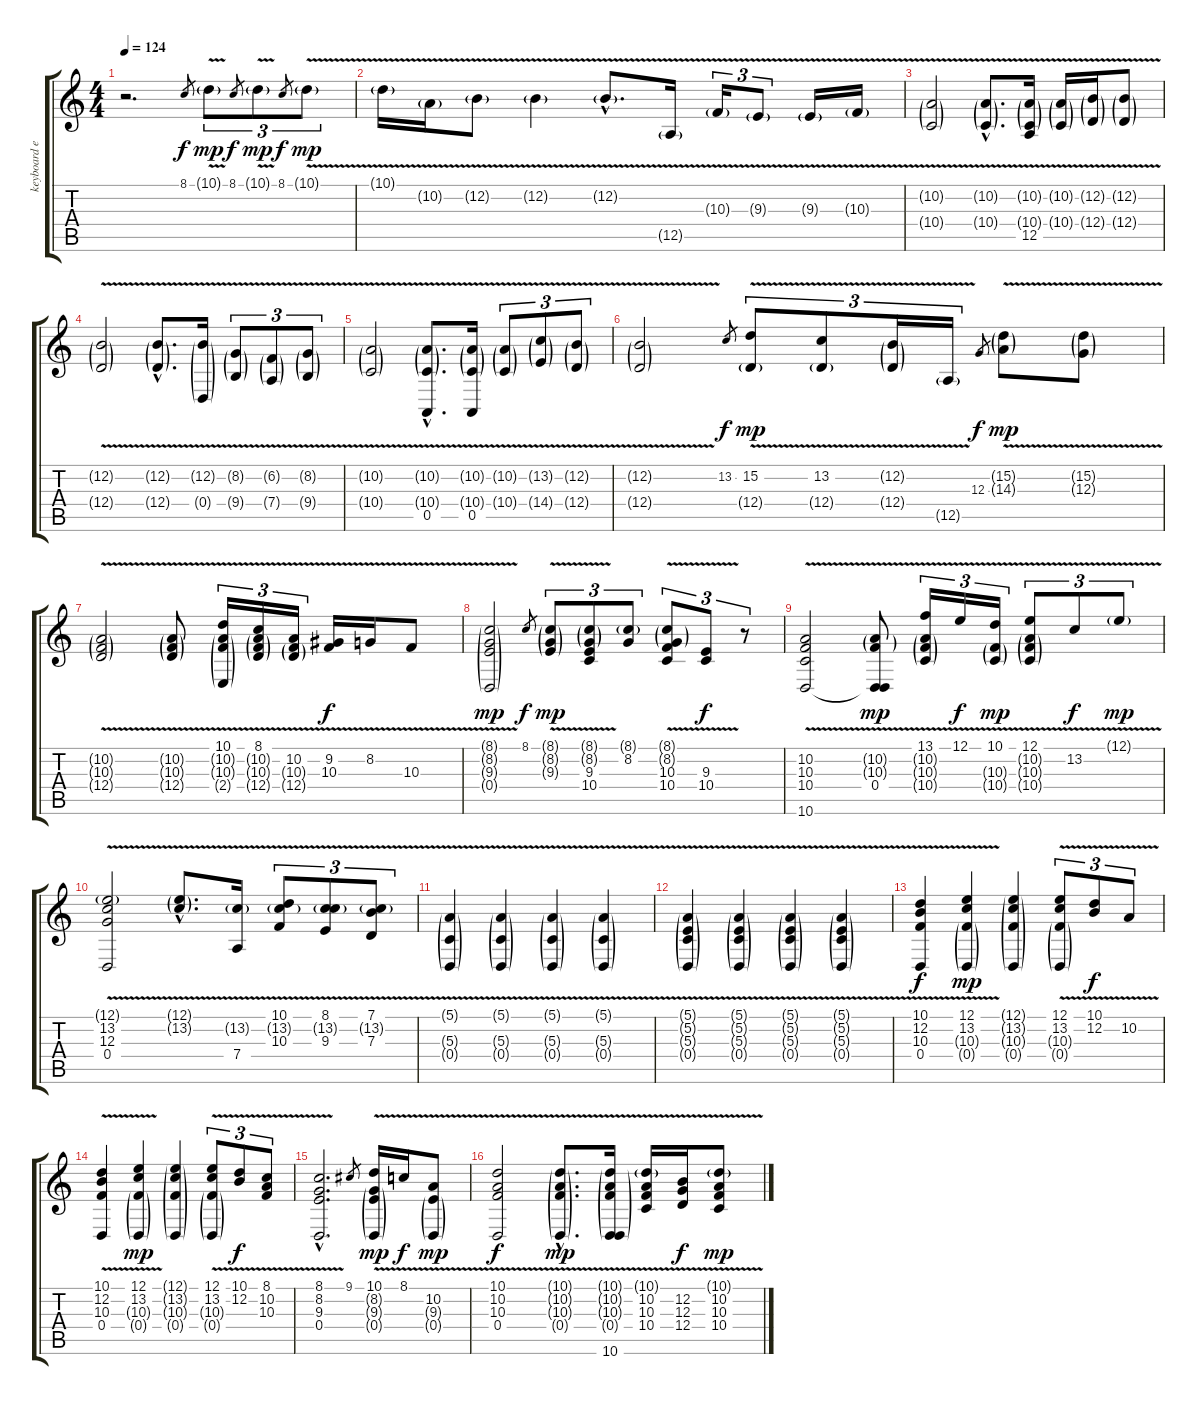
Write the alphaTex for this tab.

\track ("keyboard echo" "keyboard e") {instrument electricpiano1}
\staff {score tabs}
\tuning (E4 B3 G3 D3 A2 E2) {hide}
\ts (4 4)
\tempo 124
\tempo 62
\tempo 124
\clef g2
\ks c
r.2{d dy f instrument electricpiano1} 8.1.8{gr} 10.1{v g}.8{tu (3 2) dy mp} 8.1.8{gr dy f} 10.1{v g}.8{tu (3 2) dy mp} 8.1.8{gr dy f} 10.1{v g}.8{tu (3 2) dy mp} |
10.1{v g}.16 10.2{v g}.16 12.2{v g}.8 12.2{v g}.4 12.2{v g hac}.8{d} 12.5{v g}.16 10.3{v g}.16{tu (3 2)} 9.3{v g}.8{tu (3 2)} 9.3{v g}.16 10.3{v g}.16 |
(10.2{g} 10.4{v g}).2 (10.2{v g hac} 10.4{g hac}).8{d} (10.2{v g} 10.4{g} 12.5{v}).16 (10.2{g} 10.4{v g}).16 (12.2{g} 12.4{v g}).16 (12.2{g} 12.4{v g}).8 |
(12.2{g} 12.4{v g}).2 (12.2{g hac} 12.4{v g hac}).8{d} (12.2{g} 0.4{v g}).16 (8.2{g} 9.4{v g}).8{tu (3 2)} (6.2{g} 7.4{v g}).8{tu (3 2)} (8.2{g} 9.4{v g}).8{tu (3 2)} |
(10.2{g} 10.4{v g}).2 (10.2{g hac} 10.4{g hac} 0.5{v hac}).8{d} (10.2{g} 10.4{g} 0.5{v}).16 (10.2{v g} 10.4{g}).8{tu (3 2)} (13.2{v g} 14.4{g}).8{tu (3 2)} (12.2{v g} 12.4{g}).8{tu (3 2)} |
(12.2{v g} 12.4{g}).2 13.2.8{gr dy f} (15.2{v} 12.4{g}).8{tu (3 2) dy mp} (13.2{v} 12.4{g}).8{tu (3 2)} (12.2{v g} 12.4{g}).16{tu (3 2)} 12.5{v g}.16{tu (3 2)} 12.3.8{gr dy f} (15.2{v g} 14.3{g}).8{dy mp} (15.2{v g} 12.3{g}).8 |
(10.2{v g} 10.3{g} 12.4{g}).2 (10.2{g} 10.3{g} 12.4{v g}).8 (10.1{v} 10.2{g} 10.3{g} 2.4{g}).16{tu (3 2)} (8.1{v} 10.2{g} 10.3{g} 12.4{g}).16{tu (3 2)} (10.2{v} 10.3{g} 12.4{g}).16{tu (3 2)} (9.2{v} 10.3).16{dy f} 8.2{v}.16 10.3{v}.8 |
(8.1{g} 8.2{g} 9.3{g} 0.4{v g}).2{dy mp} 8.1.8{gr dy f} (8.1{g} 8.2{g} 9.3{v g}).8{tu (3 2) dy mp} (8.1{g} 8.2{g} 9.3 10.4{v}).8{tu (3 2)} (8.1{g} 8.2).8{tu (3 2)} (8.1{g} 8.2{g} 10.3 10.4{v}).8{tu (3 2)} (9.3 10.4{v}).8{tu (3 2) dy f} r.8{tu (3 2)} |
(10.2 10.3 10.4 10.6{v}).2 (10.2{g} 10.3{g} 0.4 10.6{t}).8{dy mp} (13.1{v} 10.2{g} 10.3{g} 10.4{g}).16{tu (3 2)} 12.1{v}.16{tu (3 2) dy f} (10.1{v} 10.3{g} 10.4{g}).16{tu (3 2) dy mp} (12.1{v} 10.2{g} 10.3{g} 10.4{g}).8{tu (3 2)} 13.2{v}.8{tu (3 2) dy f} 12.1{v g}.8{tu (3 2) dy mp} |
(12.1{g} 13.2 12.3 0.4{v}).2 (12.1{v g hac} 13.2{g hac}).8{d} (13.2{g} 7.4{v}).16 (10.1 13.2{g} 10.3{v}).8{tu (3 2)} (8.1 13.2{g} 9.3{v}).8{tu (3 2)} (7.1 13.2{g} 7.3{v}).8{tu (3 2)} |
(5.1{g} 5.3{g} 0.4{v g}).4 (5.1{v g} 5.3{g} 0.4{g}).4 (5.1{v g} 5.3{g} 0.4{g}).4 (5.1{v g} 5.3{g} 0.4{g}).4 |
(5.1{g} 5.2{g} 5.3{g} 0.4{v g}).4 (5.1{g} 5.2{g} 5.3{v g} 0.4{g}).4 (5.1{g} 5.2{g} 5.3{v g} 0.4{g}).4 (5.1{g} 5.2{g} 5.3{v g} 0.4{g}).4 |
(10.1 12.2 10.3 0.4{v}).4{dy f} (12.1 13.2{v} 10.3{g} 0.4{g}).4{dy mp} (12.1{g} 13.2{g} 10.3{g} 0.4{g}).4 (12.1 13.2{v} 10.3{g} 0.4{g}).8{tu (3 2)} (10.1 12.2{v}).8{tu (3 2) dy f} 10.2{v}.8{tu (3 2)} |
(10.1 12.2{v} 10.3 0.4).4 (12.1 13.2{v} 10.3{g} 0.4{g}).4{dy mp} (12.1{g} 13.2{g} 10.3{g} 0.4{g}).4 (12.1 13.2{v} 10.3{g} 0.4{g}).8{tu (3 2)} (10.1 12.2{v}).8{tu (3 2) dy f} (8.1 10.2{v} 10.3).8{tu (3 2)} |
(8.1{v hac} 8.2{hac} 9.3{hac} 0.4{hac}).2{d} 9.1.8{gr} (10.1{v} 8.2{g} 9.3{g} 0.4{g}).16{dy mp} 8.1{v}.16{dy f} (10.2{v} 9.3{g} 0.4{g}).8{dy mp} |
(10.1 10.2 10.3 0.4{v}).2{dy f} (10.1{g hac} 10.2{g hac} 10.3{g hac} 0.4{v g hac}).8{d dy mp} (10.1{g} 10.2{g} 10.3{g} 0.4{g} 10.6{v}).16 (10.1{g} 10.2 10.3 10.4{v}).16 (12.2 12.3 12.4{v}).16{dy f} (10.1{g} 10.2 10.3 10.4{v}).8{dy mp}
